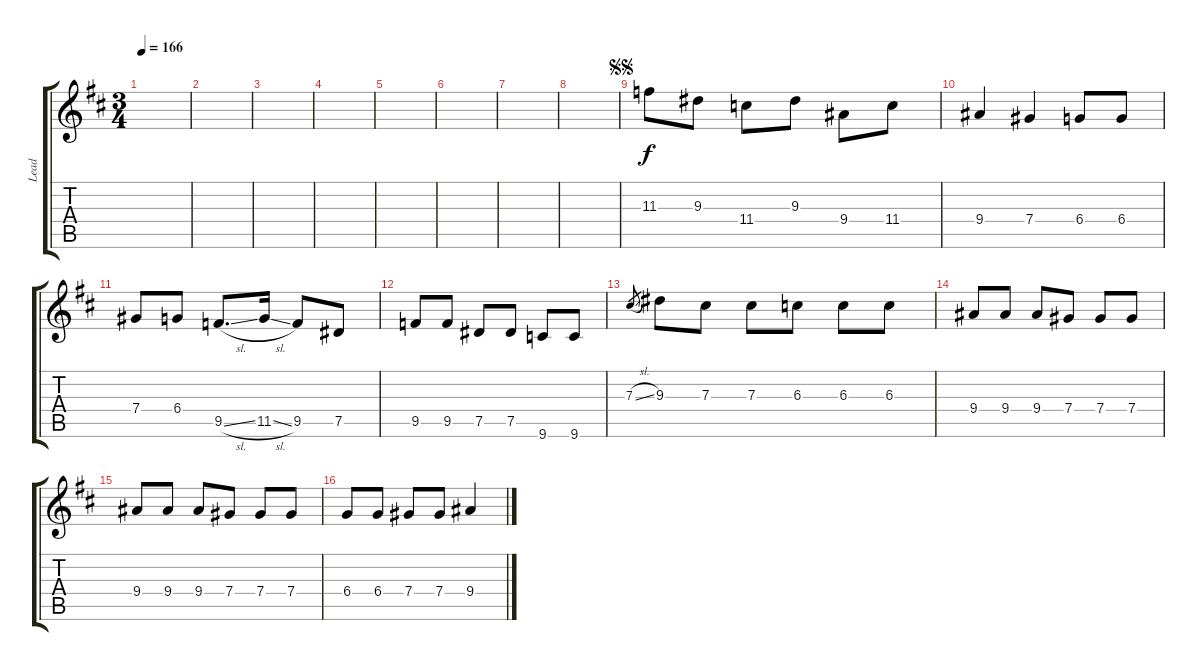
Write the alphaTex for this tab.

\track ("Lead" "Lead") {instrument distortionguitar}
\staff {score tabs}
\tuning (Eb4 Bb3 Gb3 Db3 Ab2 Eb2) {hide}
\ts (3 4)
\tempo 166
\clef g2
\ks d
|
|
|
|
|
|
|
|
\jump segnosegno
11.3.8 9.3.8 11.4.8 9.3.8 9.4.8 11.4.8 |
9.4.4 7.4.4 6.4.8 6.4.8 |
7.4.8 6.4.8 9.5{sl}.8{d} 11.5{sl}.16 9.5.8 7.5.8 |
9.5.8 9.5.8 7.5.8 7.5.8 9.6.8 9.6.8 |
7.3{sl}.8{gr} 9.3.8 7.3.8 7.3.8 6.3.8 6.3.8 6.3.8 |
9.4.8 9.4.8 9.4.8 7.4.8 7.4.8 7.4.8 |
9.4.8 9.4.8 9.4.8 7.4.8 7.4.8 7.4.8 |
6.4.8 6.4.8 7.4.8 7.4.8 9.4.4
